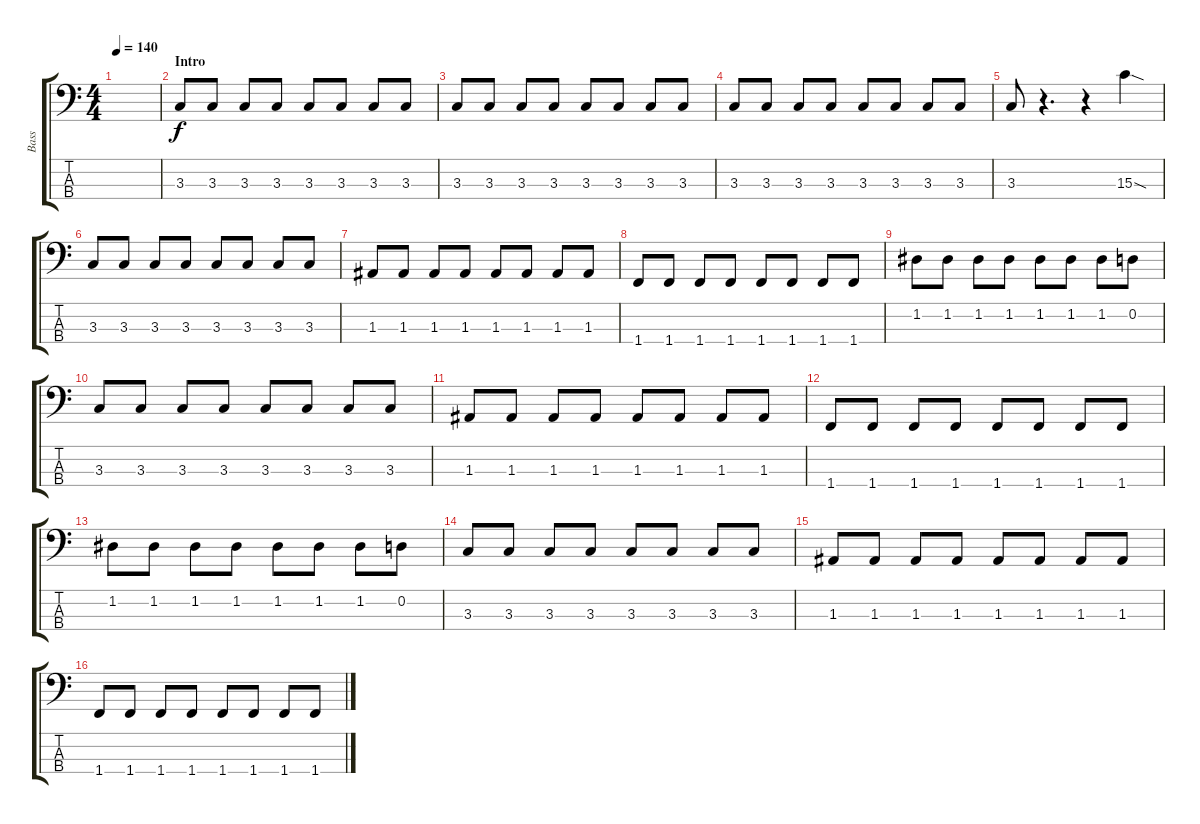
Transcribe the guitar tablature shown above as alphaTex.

\track ("Bass" "Bass") {instrument electricbasspick}
\staff {score tabs}
\tuning (G2 D2 A1 E1) {hide}
\ts (4 4)
\tempo 140
\clef f4
\ks c
|
\section ("" "Intro")
3.3.8 3.3.8 3.3.8 3.3.8 3.3.8 3.3.8 3.3.8 3.3.8 |
3.3.8 3.3.8 3.3.8 3.3.8 3.3.8 3.3.8 3.3.8 3.3.8 |
3.3.8 3.3.8 3.3.8 3.3.8 3.3.8 3.3.8 3.3.8 3.3.8 |
3.3.8 r.4{d} r.4 15.3{sod}.4 |
3.3.8 3.3.8 3.3.8 3.3.8 3.3.8 3.3.8 3.3.8 3.3.8 |
1.3.8 1.3.8 1.3.8 1.3.8 1.3.8 1.3.8 1.3.8 1.3.8 |
1.4.8 1.4.8 1.4.8 1.4.8 1.4.8 1.4.8 1.4.8 1.4.8 |
1.2.8 1.2.8 1.2.8 1.2.8 1.2.8 1.2.8 1.2.8 0.2.8 |
3.3.8 3.3.8 3.3.8 3.3.8 3.3.8 3.3.8 3.3.8 3.3.8 |
1.3.8 1.3.8 1.3.8 1.3.8 1.3.8 1.3.8 1.3.8 1.3.8 |
1.4.8 1.4.8 1.4.8 1.4.8 1.4.8 1.4.8 1.4.8 1.4.8 |
1.2.8 1.2.8 1.2.8 1.2.8 1.2.8 1.2.8 1.2.8 0.2.8 |
3.3.8 3.3.8 3.3.8 3.3.8 3.3.8 3.3.8 3.3.8 3.3.8 |
1.3.8 1.3.8 1.3.8 1.3.8 1.3.8 1.3.8 1.3.8 1.3.8 |
1.4.8 1.4.8 1.4.8 1.4.8 1.4.8 1.4.8 1.4.8 1.4.8
